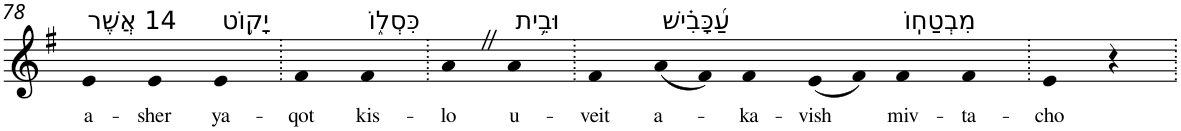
**kern	**text
*part1	*part1
*staff1	*staff1
*I"Piano	*
*I'Pno	*
!!LO:PB:g=z
*clefG2	*
*k[f#]	*
*G:	*
=78	=78
!LO:TX:a:t=14 אֲשֶׁר	!
!	!LO:LY:b
4e	a-
!	!LO:LY:b
4e	-sher
!LO:TX:a:t=יָק֥וֹט	!
!	!LO:LY:b
4e	ya-
=79.	=79.
!	!LO:LY:b
4f#	-qot
!LO:TX:a:t=כִּסְל֑וֹ	!
!	!LO:LY:b
4f#	kis-
=80.	=80.
!	!LO:LY:b
4aZ	-lo
!LO:TX:a:t=וּבֵ֥ית	!
!	!LO:LY:b
4a	u-
=81.	=81.
!	!LO:LY:b
4f#	-veit
!LO:TX:a:t=עַ֝כָּבִ֗ישׁ	!
!	!LO:LY:b
(8a	a-
8f#)	.
!	!LO:LY:b
4f#	-ka-
!	!LO:LY:b
(8e	-vish
8f#)	.
!LO:TX:a:t=מִבְטַחֽוֹ	!
!	!LO:LY:b
4f#	miv-
!	!LO:LY:b
4f#	-ta-
=82.	=82.
!	!LO:LY:b
4e	-cho
4r	.
=.	=.
*-	*-
